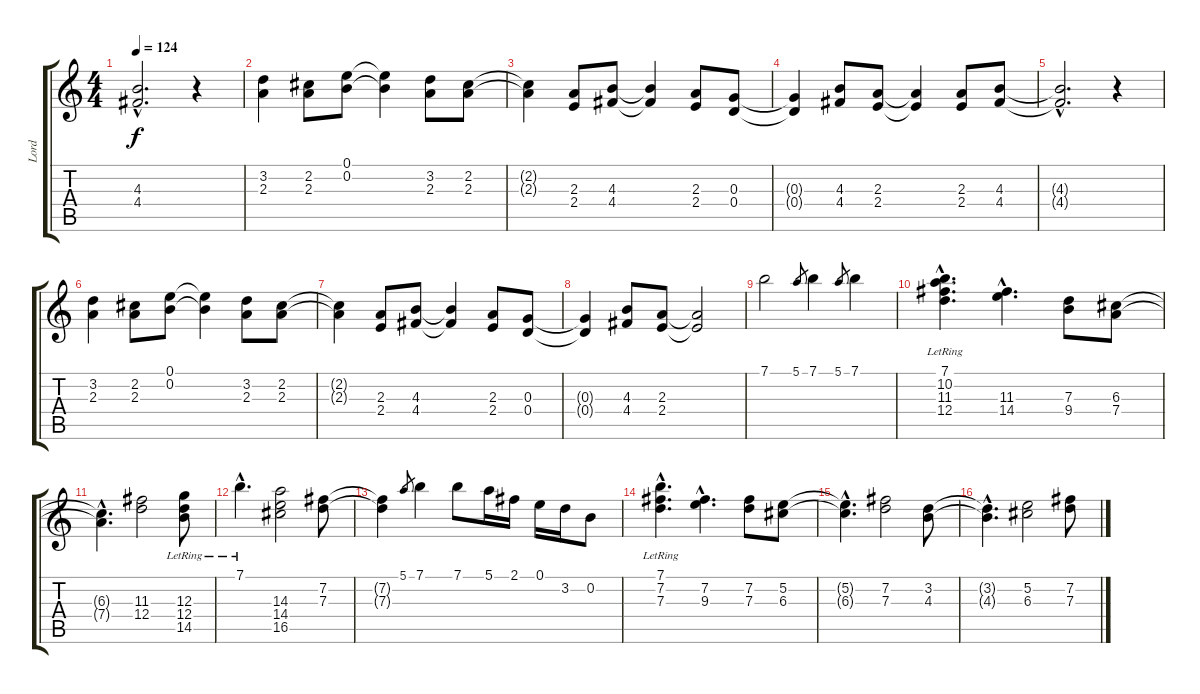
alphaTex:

\track ("Lord" "Lord") {instrument drawbarorgan}
\staff {score tabs}
\tuning (E5 B4 G4 D4 A3 E3) {hide}
\ts (4 4)
\tempo 124
\clef g2
\ks c
(4.3{hac t} 4.4{hac t}).2{d dy f} r.4 |
(3.2 2.3).4 (2.2 2.3).8 (0.1 0.2).8 (0.1{t} 0.2{t}).4 (3.2 2.3).8 (2.2 2.3).8 |
(2.2{t} 2.3{t}).4 (2.3 2.4).8 (4.3 4.4).8 (4.3{t} 4.4{t}).4 (2.3 2.4).8 (0.3 0.4).8 |
(0.3{t} 0.4{t}).4 (4.3 4.4).8 (2.3 2.4).8 (2.3{t} 2.4{t}).4 (2.3 2.4).8 (4.3 4.4).8 |
(4.3{hac t} 4.4{hac t}).2{d} r.4 |
(3.2 2.3).4 (2.2 2.3).8 (0.1 0.2).8 (0.1{t} 0.2{t}).4 (3.2 2.3).8 (2.2 2.3).8 |
(2.2{t} 2.3{t}).4 (2.3 2.4).8 (4.3 4.4).8 (4.3{t} 4.4{t}).4 (2.3 2.4).8 (0.3 0.4).8 |
(0.3{t} 0.4{t}).4 (4.3 4.4).8 (2.3 2.4).8 (2.3{t} 2.4{t}).2 |
7.1.2 5.1.8{gr} 7.1.4 5.1.8{gr} 7.1.4 |
(7.1{hac lr} 10.2{hac lr} 11.3{hac} 12.4{hac}).4{d} (11.3{hac} 14.4{hac}).4{d} (7.3 9.4).8 (6.3 7.4).8 |
(6.3{hac t} 7.4{hac t}).4{d} (11.3 12.4).2 (12.3{lr} 12.4{lr} 14.5{lr}).8 |
7.1{hac lr}.4{d} (14.3 14.4 16.5).2 (7.2 7.3).8 |
(7.2{t} 7.3{t}).4 5.1.8{gr} 7.1.4 7.1.8 5.1.16 2.1.16 0.1.16 3.2.16 0.2.8 |
(7.1{hac lr} 7.2{hac} 7.3{hac}).4{d} (7.2{hac} 9.3{hac}).4{d} (7.2 7.3).8 (5.2 6.3).8 |
(5.2{hac t} 6.3{hac t}).4{d} (7.2 7.3).2 (3.2 4.3).8 |
(3.2{hac t} 4.3{hac t}).4{d} (5.2 6.3).2 (7.2 7.3).8
